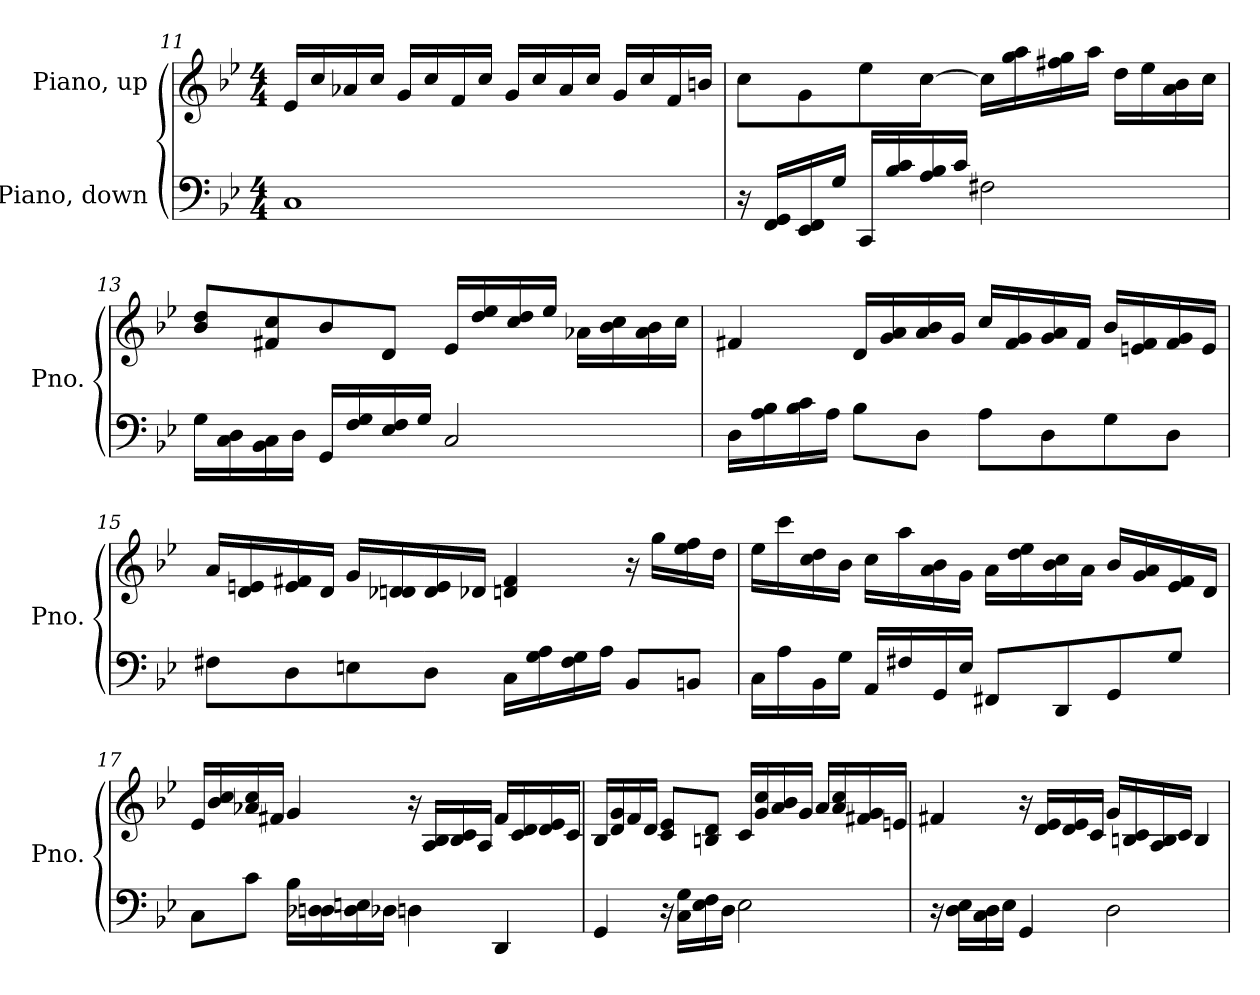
**kern	**kern
*part2	*part1
*staff2	*staff1
*I"Piano, down	*I"Piano, up
*I'Pno.	*I'Pno.
*clefF4	*clefG2
*k[b-e-]	*k[b-e-]
*M4/4	*M4/4
=11	=11
1C	16e-/LL
.	16cc/
.	16a-X/
.	16cc/JJ
.	16g/LL
.	16cc/
.	16f/
.	16cc/JJ
.	16g/LL
.	16cc/
.	16a-/
.	16cc/JJ
.	16g/LL
.	16cc/
.	16f/
.	16bn/JJ
!!LO:PB:g=z
=12	=12
16r	8cc\L
16FF/ 16GG/LL	.
16EE-/ 16FF/	8g\
16G/JJ	.
16CC/LL	8ee-\
16B-/ 16c/	.
16A/ 16B-/	[8cc\J
16c/JJ	.
2F#X\	16cc\LL]
.	16gg\ 16aa\
.	16ff#X\ 16gg\
.	16aa\JJ
.	16dd\LL
.	16ee-\
.	16a\ 16b-\
.	16cc\JJ
=13	=13
16G\LL	8b-/ 8dd/L
16C\ 16D\	.
16BB-\ 16C\	8f#X/ 8cc/
16D\JJ	.
16GG/LL	8b-/
16F/ 16G/	.
16E-/ 16F/	8d/J
16G/JJ	.
2C/	16e-/LL
.	16dd/ 16ee-/
.	16cc/ 16dd/
.	16ee-/JJ
.	16a-X\LL
.	16b-\ 16cc\
.	16a-\ 16b-\
.	16cc\JJ
!!LO:LB:g=z
=14	=14
16D\LL	4f#X/
16A\ 16B-\	.
16B-\ 16c\	.
16A\JJ	.
8B-\L	16d/LL
.	16g/ 16a/
8D\J	16a/ 16b-/
.	16g/JJ
8A\L	16cc/LL
.	16f#/ 16g/
8D\	16g/ 16a/
.	16f#/JJ
8G\	16b-/LL
.	16en/ 16f#/
8D\J	16f#/ 16g/
.	16e/JJ
!!LO:LB:g=z
=15	=15
8F#X\L	16a/LL
.	16d/ 16en/
8D\	16e/ 16f#X/
.	16d/JJ
8En\	16g/LL
.	16d-X/ 16dn/
8D\J	16d/ 16e/
.	16d-X/JJ
16C\LL	4dn/ 4f#/
16G\ 16A\	.
16F#\ 16G\	.
16A\JJ	.
8BB-/L	16r
.	16gg\LL
8BBn/J	16ee-\ 16ff\
.	16dd\JJ
!!LO:LB:g=z
=16	=16
16C\LL	16ee-\LL
16A\	16ccc\
16BB-\	16cc\ 16dd\
16G\JJ	16b-\JJ
16AA/LL	16cc\LL
16F#X/	16aa\
16GG/	16a\ 16b-\
16E-/JJ	16g\JJ
8FF#X/L	16a\LL
.	16dd\ 16ee-\
8DD/	16b-\ 16cc\
.	16a\JJ
8GG/	16b-/LL
.	16g/ 16a/
8G/J	16e-/ 16f/
.	16d/JJ
!!LO:LB:g=z
=17	=17
8C\L	16e-/LL
.	16b-/ 16cc/
8c\J	16a-X/ 16cc/
.	16f#X/JJ
16B-\LL	4g/
16D-X\ 16Dn\	.
16D\ 16En\	.
16D-X\JJ	.
4Dn\	16r
.	16A/ 16B-/LL
.	16B-/ 16c/
.	16A/JJ
4DD/	16f#/LL
.	16c/ 16d/
.	16d/ 16e-/
.	16c/JJ
!!LO:LB:g=z
=18	=18
4GG/	16B-/LL
.	16d/ 16g/
.	16f/
.	16d/JJ
16r	8c/ 8e-/L
16C\ 16G\LL	.
16E-\ 16F\	8Bn/ 8d/J
16D\JJ	.
2E-\	16c/LL
.	16g/ 16cc/
.	16a/ 16b-/
.	16g/JJ
.	16a/LL
.	16a/ 16cc/
.	16f#X/ 16g/
.	16en/JJ
=19	=19
16r	4f#X/
16D\ 16E-\LL	.
16C\ 16D\	.
16E-\JJ	.
4GG/	16r
.	16d/ 16e-/LL
.	16d/ 16e-/
.	16c/JJ
2D\	16g/LL
.	16Bn/ 16c/
.	16A/ 16B/
.	16c/JJ
.	4B/
=	=
*-	*-
